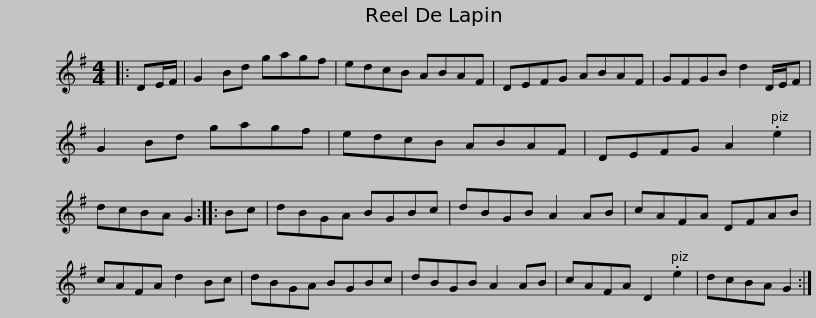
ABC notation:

X:1
L:1/8
M:4/4
I:linebreak $
K:G
V:1 treble
V:1
|: DE/F/ | G2 Bd gagf | edcB ABAF | DEFG ABAF | GFGB d2 D/E/F | %5
 G2 Bd gagf |$ edcB ABAF | DEFG A2 .e2 | dcBA G2 :: Bc | %10
 dBGA BGBc | dBGB A2 AB | cAFA DFAB |$ cAFA d2 Bc | dBGA BGBc | %15
 dBGB A2 AB | cAFA D2 .e2 | dcBA G2 :| %18
